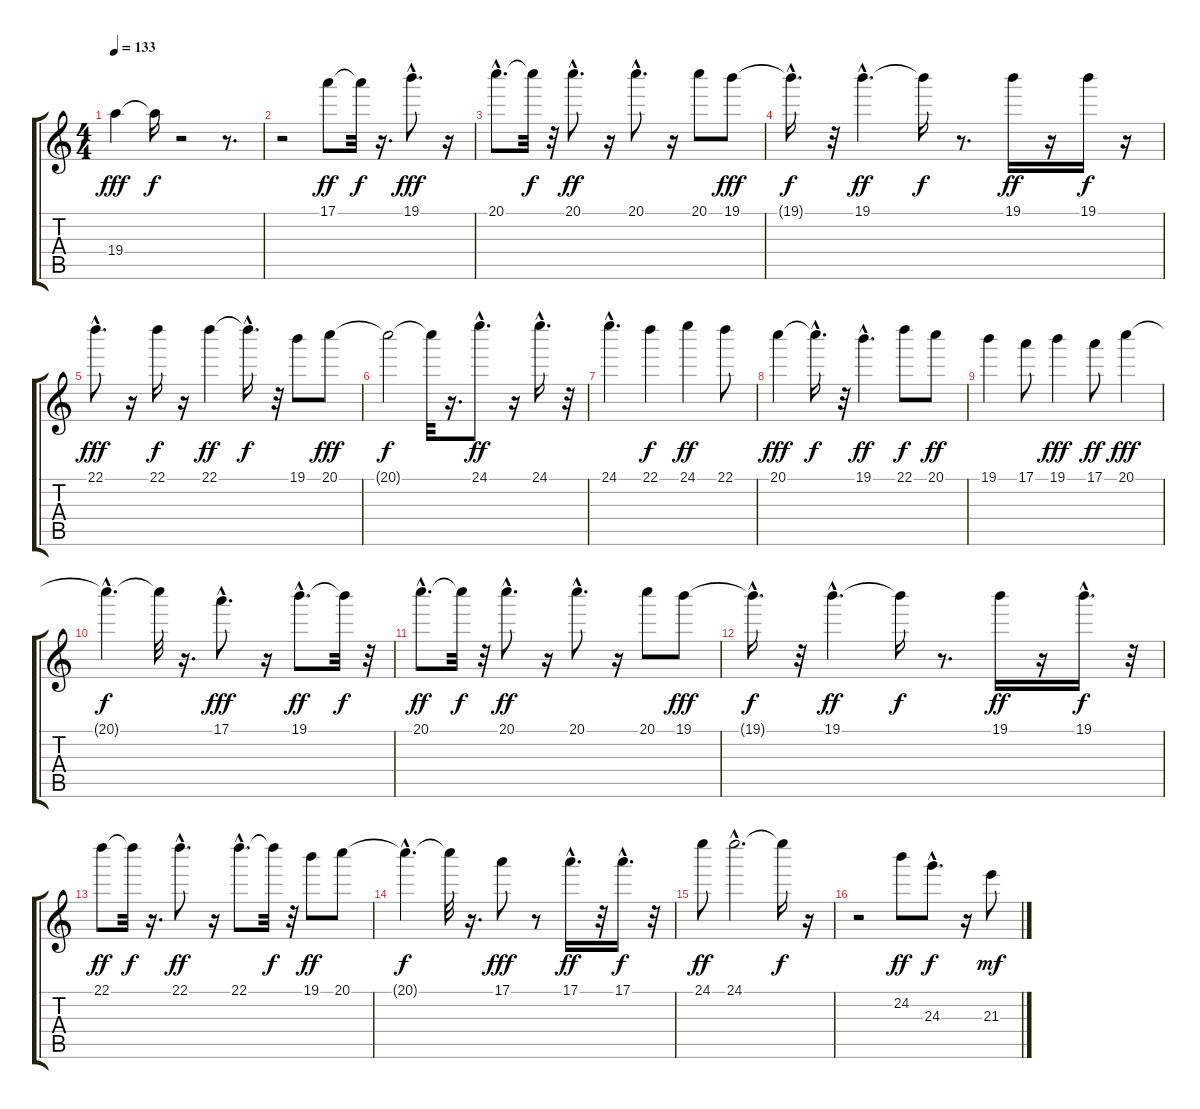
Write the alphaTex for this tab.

\track "" {instrument electricbassfinger}
\staff {score tabs}
\tuning (E4 B3 G3 D3 A2 E2) {hide}
\ts (4 4)
\tempo 133
\clef g2
\ks c
19.4.4{dy fff} 19.4{t}.16{dy f} r.2 r.8{d} |
r.2 17.1.8{dy ff} 17.1{t}.32{dy f} r.16{d} 19.1{hac}.8{d dy fff} r.16 |
20.1{hac}.8{d} 20.1{t}.32{dy f} r.32 20.1{hac}.8{d dy ff} r.16 20.1{hac}.8{d} r.16 20.1.8 19.1.8{dy fff} |
19.1{hac t}.16{d dy f} r.32 19.1{hac}.4{d dy ff} 19.1{t}.16{dy f} r.8{d} 19.1.16{dy ff} r.16 19.1.16{dy f} r.16 |
22.1{hac}.8{d dy fff} r.16 22.1.16{dy f} r.16 22.1.4{dy ff} 22.1{hac t}.16{d dy f} r.32 19.1.8 20.1.8{dy fff} |
20.1{t}.2{dy f} 20.1{t}.32 r.16{d} 24.1{hac}.8{d dy ff} r.16 24.1{hac}.16{d} r.32 |
24.1{hac}.4{d} 22.1.4{dy f} 24.1.4{dy ff} 22.1.8 |
20.1.4{dy fff} 20.1{hac t}.16{d dy f} r.32 19.1{hac}.4{d dy ff} 22.1.8{dy f} 20.1.8{dy ff} |
19.1.4 17.1.8 19.1.4{dy fff} 17.1.8{dy ff} 20.1.4{dy fff} |
20.1{hac t}.4{d dy f} 20.1{t}.32 r.16{d} 17.1{hac}.8{d dy fff} r.16 19.1{hac}.8{d dy ff} 19.1{t}.32{dy f} r.32 |
20.1{hac}.8{d dy ff} 20.1{t}.32{dy f} r.32 20.1{hac}.8{d dy ff} r.16 20.1{hac}.8{d} r.16 20.1.8 19.1.8{dy fff} |
19.1{hac t}.16{d dy f} r.32 19.1{hac}.4{d dy ff} 19.1{t}.16{dy f} r.8{d} 19.1.16{dy ff} r.16 19.1{hac}.16{d dy f} r.32 |
22.1.8{dy ff} 22.1{t}.32{dy f} r.16{d} 22.1{hac}.8{d dy ff} r.16 22.1{hac}.8{d} 22.1{t}.32{dy f} r.32 19.1.8{dy ff} 20.1.8 |
20.1{hac t}.4{d dy f} 20.1{t}.32 r.16{d} 17.1.8{dy fff} r.8 17.1{hac}.16{d dy ff} r.32 17.1{hac}.16{d dy f} r.32 |
24.1.8{dy ff} 24.1{hac}.2{d} 24.1{t}.16{dy f} r.16 |
r.2 24.2.8{dy ff} 24.3{hac}.8{d dy f} r.16 21.3.8{dy mf}
